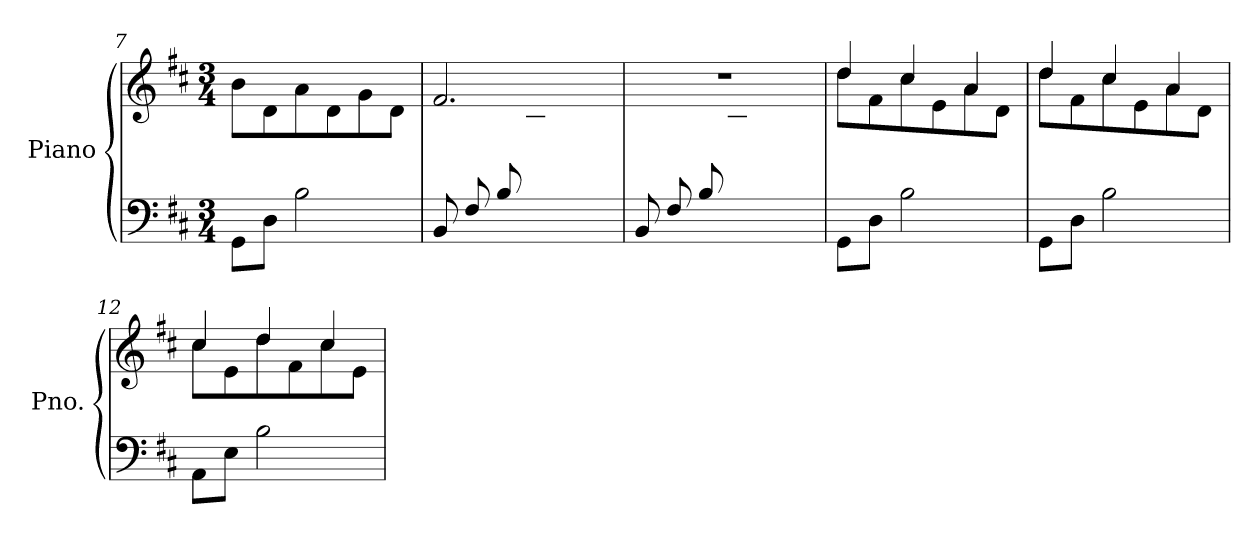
**kern	**kern
*part1	*part1
*staff2	*staff1
*I"Piano	*
*I'Pno.	*
*clefF4	*clefG2
*k[f#c#]	*k[f#c#]
*M3/4	*M3/4
=7	=7
*	*^
8GG\L	8b\L	4b/yy
8D\J	8d\	.
2B\	8a\	4a/yy
.	8d\	.
.	8g\	4g/yy
.	8d\J	.
=8	=8	=8
(>8BB/L	2.f#/	4.ryy
8F#/	.	.
8B/	.	.
4.ryy	.	8c#\
.	.	8d\
.	.	8f#\J)
=9	=9	=9
(>8BB/L	2.r	4.ryy
8F#/	.	.
8B/	.	.
4.ryy	.	8c#\
.	.	8d\
.	.	8f#\J)
!!LO:LB:g=z	!!
=10	=10	=10
8GG\L	8dd\L	4dd/
8D\J	8f#\	.
2B\	8cc#\	4cc#/
.	8e\	.
.	8a\	4a/
.	8d\J	.
=11	=11	=11
8GG\L	8dd\L	4dd/
8D\J	8f#\	.
2B\	8cc#\	4cc#/
.	8e\	.
.	8a\	4a/
.	8d\J	.
=12	=12	=12
8AA\L	8cc#\L	4cc#/
8E\J	8e\	.
2B\	8dd\	4dd/
.	8f#\	.
.	8cc#\	4cc#/
.	8e\J	.
*	*v	*v
=	=
*-	*-
